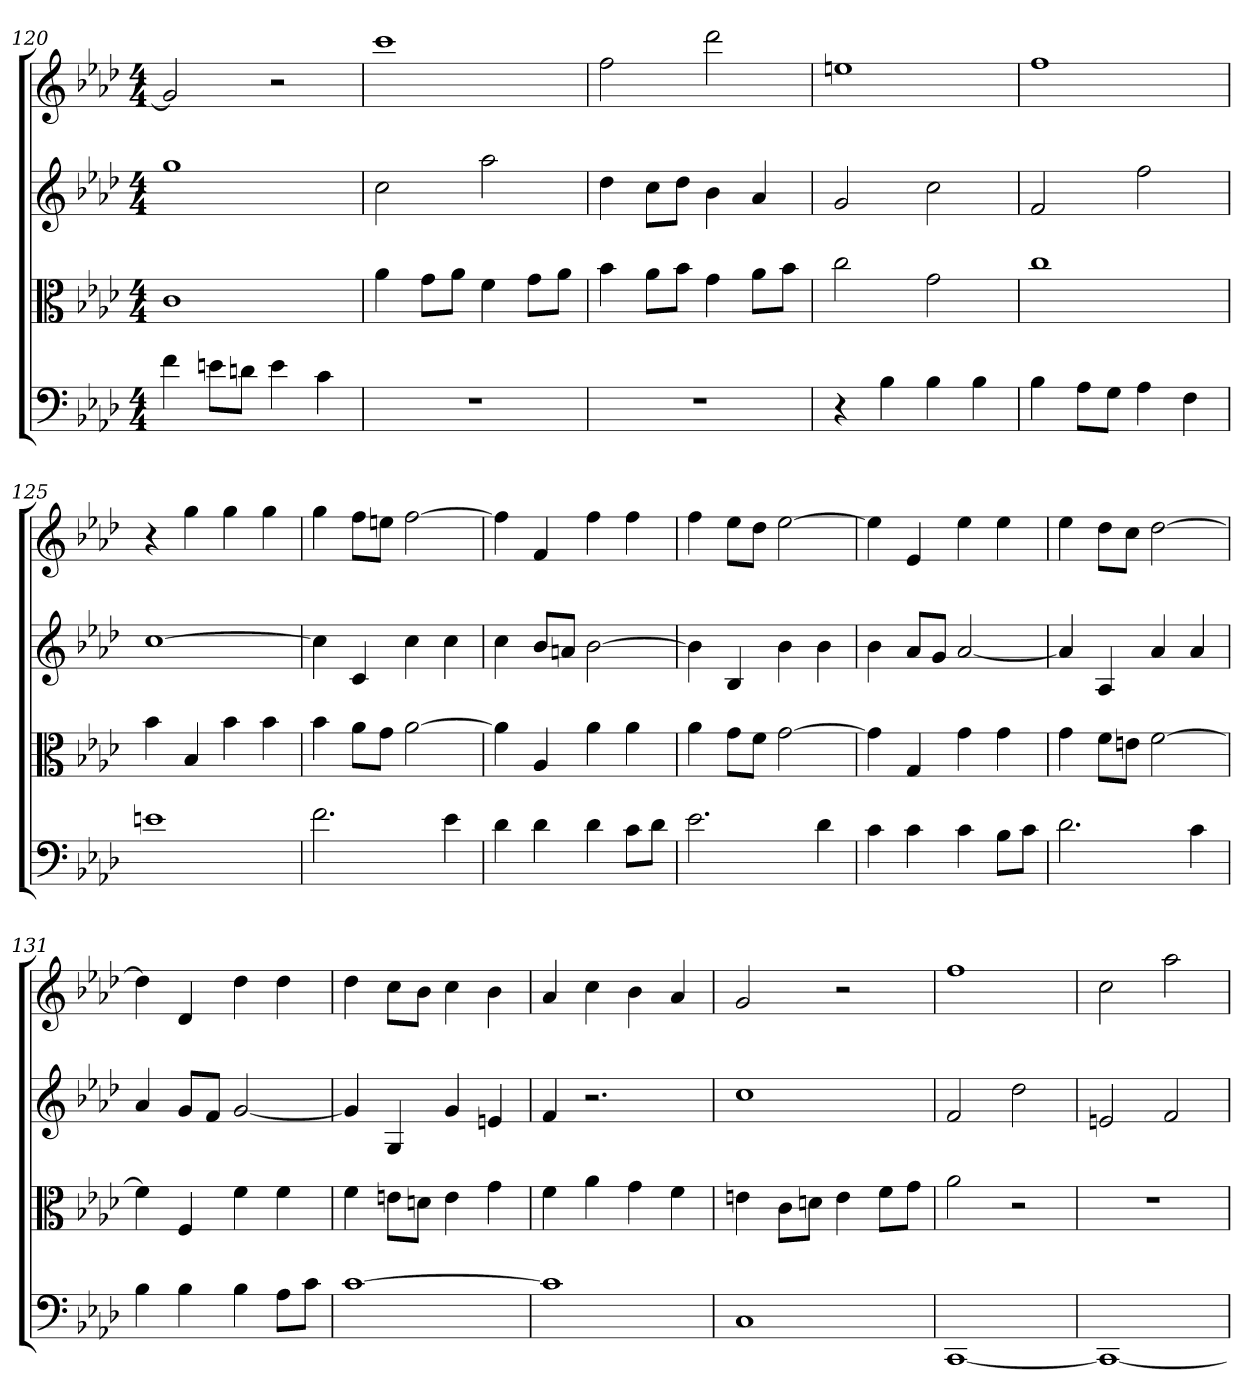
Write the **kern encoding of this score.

**kern	**kern	**kern	**kern
*part4	*part3	*part2	*part1
*staff4	*staff3	*staff2	*staff1
*clefF4	*clefC3	*	*
*k[b-e-a-d-]	*k[b-e-a-d-]	*k[b-e-a-d-]	*k[b-e-a-d-]
*f:	*f:	*f:	*f:
*M4/4	*M4/4	*M4/4	*M4/4
=120	=120	=120	=120
4f	1c	1gg	2g]
8en\L	.	.	.
8dn\J	.	.	.
4e	.	.	2r
4c	.	.	.
=121	=121	=121	=121
1r	4a-	2cc	1ccc
.	8g\L	.	.
.	8a-\J	.	.
.	4f	2aa-	.
.	8g\L	.	.
.	8a-\J	.	.
=122	=122	=122	=122
1r	4b-	4dd-	2ff
.	8a-\L	8ccL	.
.	8b-\J	8dd-J	.
.	4g	4b-	2ddd-
.	8a-\L	4a-	.
.	8b-\J	.	.
=123	=123	=123	=123
4r	2cc	2g	1een
4B-	.	.	.
4B-	2g	2cc	.
4B-	.	.	.
=124	=124	=124	=124
4B-	1cc	2f	1ff
8A-\L	.	.	.
8G\J	.	.	.
4A-	.	2ff	.
4F	.	.	.
=125	=125	=125	=125
1en	4b-	[1cc	4r
.	4B-	.	4gg
.	4b-	.	4gg
.	4b-	.	4gg
=126	=126	=126	=126
2.f	4b-	4cc]	4gg
.	8a-\L	4c	8ffL
.	8g\J	.	8eenJ
.	[2a-	4cc	[2ff
4e-	.	4cc	.
=127	=127	=127	=127
4d-	4a-]	4cc	4ff]
4d-	4A-	8b-L	4f
.	.	8anJ	.
4d-	4a-	[2b-	4ff
8c\L	4a-	.	4ff
8d-\J	.	.	.
=128	=128	=128	=128
2.e-	4a-	4b-]	4ff
.	8g\L	4B-	8ee-L
.	8f\J	.	8dd-J
.	[2g	4b-	[2ee-
4d-	.	4b-	.
=129	=129	=129	=129
4c	4g]	4b-	4ee-]
4c	4G	8a-L	4e-
.	.	8gJ	.
4c	4g	[2a-	4ee-
8B-\L	4g	.	4ee-
8c\J	.	.	.
=130	=130	=130	=130
2.d-	4g	4a-]	4ee-
.	8f\L	4A-	8dd-L
.	8en\J	.	8ccJ
.	[2f	4a-	[2dd-
4c	.	4a-	.
=131	=131	=131	=131
4B-	4f]	4a-	4dd-]
4B-	4F	8gL	4d-
.	.	8fJ	.
4B-	4f	[2g	4dd-
8A-\L	4f	.	4dd-
8c\J	.	.	.
=132	=132	=132	=132
[1c	4f	4g]	4dd-
.	8en\L	4G	8ccL
.	8dn\J	.	8b-J
.	4e	4g	4cc
.	4g	4en	4b-
=133	=133	=133	=133
1c]	4f	4f	4a-
.	4a-	2.r	4cc
.	4g	.	4b-
.	4f	.	4a-
=134	=134	=134	=134
1C	4en	1cc	2g
.	8c\L	.	.
.	8dn\J	.	.
.	4e	.	2r
.	8f\L	.	.
.	8g\J	.	.
=135	=135	=135	=135
[1CC	2a-	2f	1ff
.	2r	2dd-	.
=136	=136	=136	=136
1CC_	1r	2en	2cc
.	.	2f	2aa-
=	=	=	=
*-	*-	*-	*-
